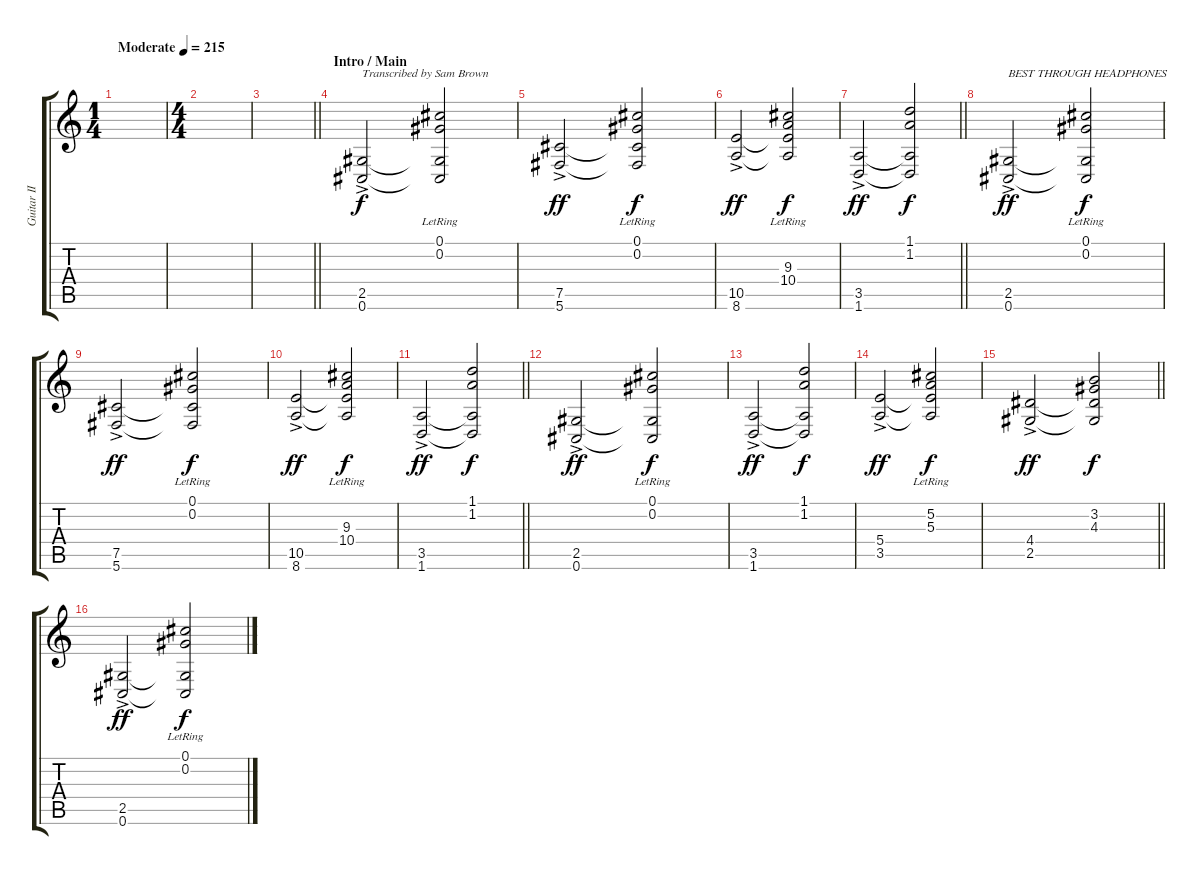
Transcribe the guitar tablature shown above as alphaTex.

\track ("Guitar II" "Guitar II") {instrument distortionguitar}
\staff {score tabs}
\tuning (Db4 Ab3 E3 B2 Gb2 Db2) {hide}
\ts (1 4)
\tempo (215 "Moderate")
\clef g2
\ks c
|
\ts (4 4)
|
\barLineRight lightlight
|
\section ("" "Intro / Main")
(2.5{ac} 0.6{ac}).2{txt "Transcribed by Sam Brown"} (0.1{lr} 0.2{lr} 2.5{t} 0.6{t}).2{dy f} |
(7.5{ac} 5.6{ac}).2{dy ff} (0.1{lr} 0.2{lr} 7.5{t} 5.6{t}).2{dy f} |
(10.5{ac} 8.6{ac}).2{dy ff} (9.3{lr} 10.4{lr} 10.5{t} 8.6{t}).2{dy f} |
\barLineRight lightlight
(3.5{ac} 1.6{ac}).2{dy ff} (1.1 1.2 3.5{t} 1.6{t}).2{dy f} |
\section ("" "")
(2.5{ac} 0.6{ac}).2{txt "BEST THROUGH HEADPHONES" dy ff} (0.1{lr} 0.2{lr} 2.5{t} 0.6{t}).2{dy f} |
(7.5{ac} 5.6{ac}).2{dy ff} (0.1{lr} 0.2{lr} 7.5{t} 5.6{t}).2{dy f} |
(10.5{ac} 8.6{ac}).2{dy ff} (9.3{lr} 10.4{lr} 10.5{t} 8.6{t}).2{dy f} |
\barLineRight lightlight
(3.5{ac} 1.6{ac}).2{dy ff} (1.1 1.2 3.5{t} 1.6{t}).2{dy f} |
\section ("" "")
(2.5{ac} 0.6{ac}).2{dy ff} (0.1{lr} 0.2{lr} 2.5{t} 0.6{t}).2{dy f} |
(3.5{ac} 1.6{ac}).2{dy ff} (1.1 1.2 3.5{t} 1.6{t}).2{dy f} |
(5.4{ac} 3.5{ac}).2{dy ff} (5.2{lr} 5.3{lr} 5.4{t} 3.5{t}).2{dy f} |
\barLineRight lightlight
(4.4{ac} 2.5{ac}).2{dy ff} (3.2 4.3 4.4{t} 2.5{t}).2{dy f} |
\section ("" "")
(2.5{ac} 0.6{ac}).2{dy ff} (0.1{lr} 0.2{lr} 2.5{t} 0.6{t}).2{dy f}
